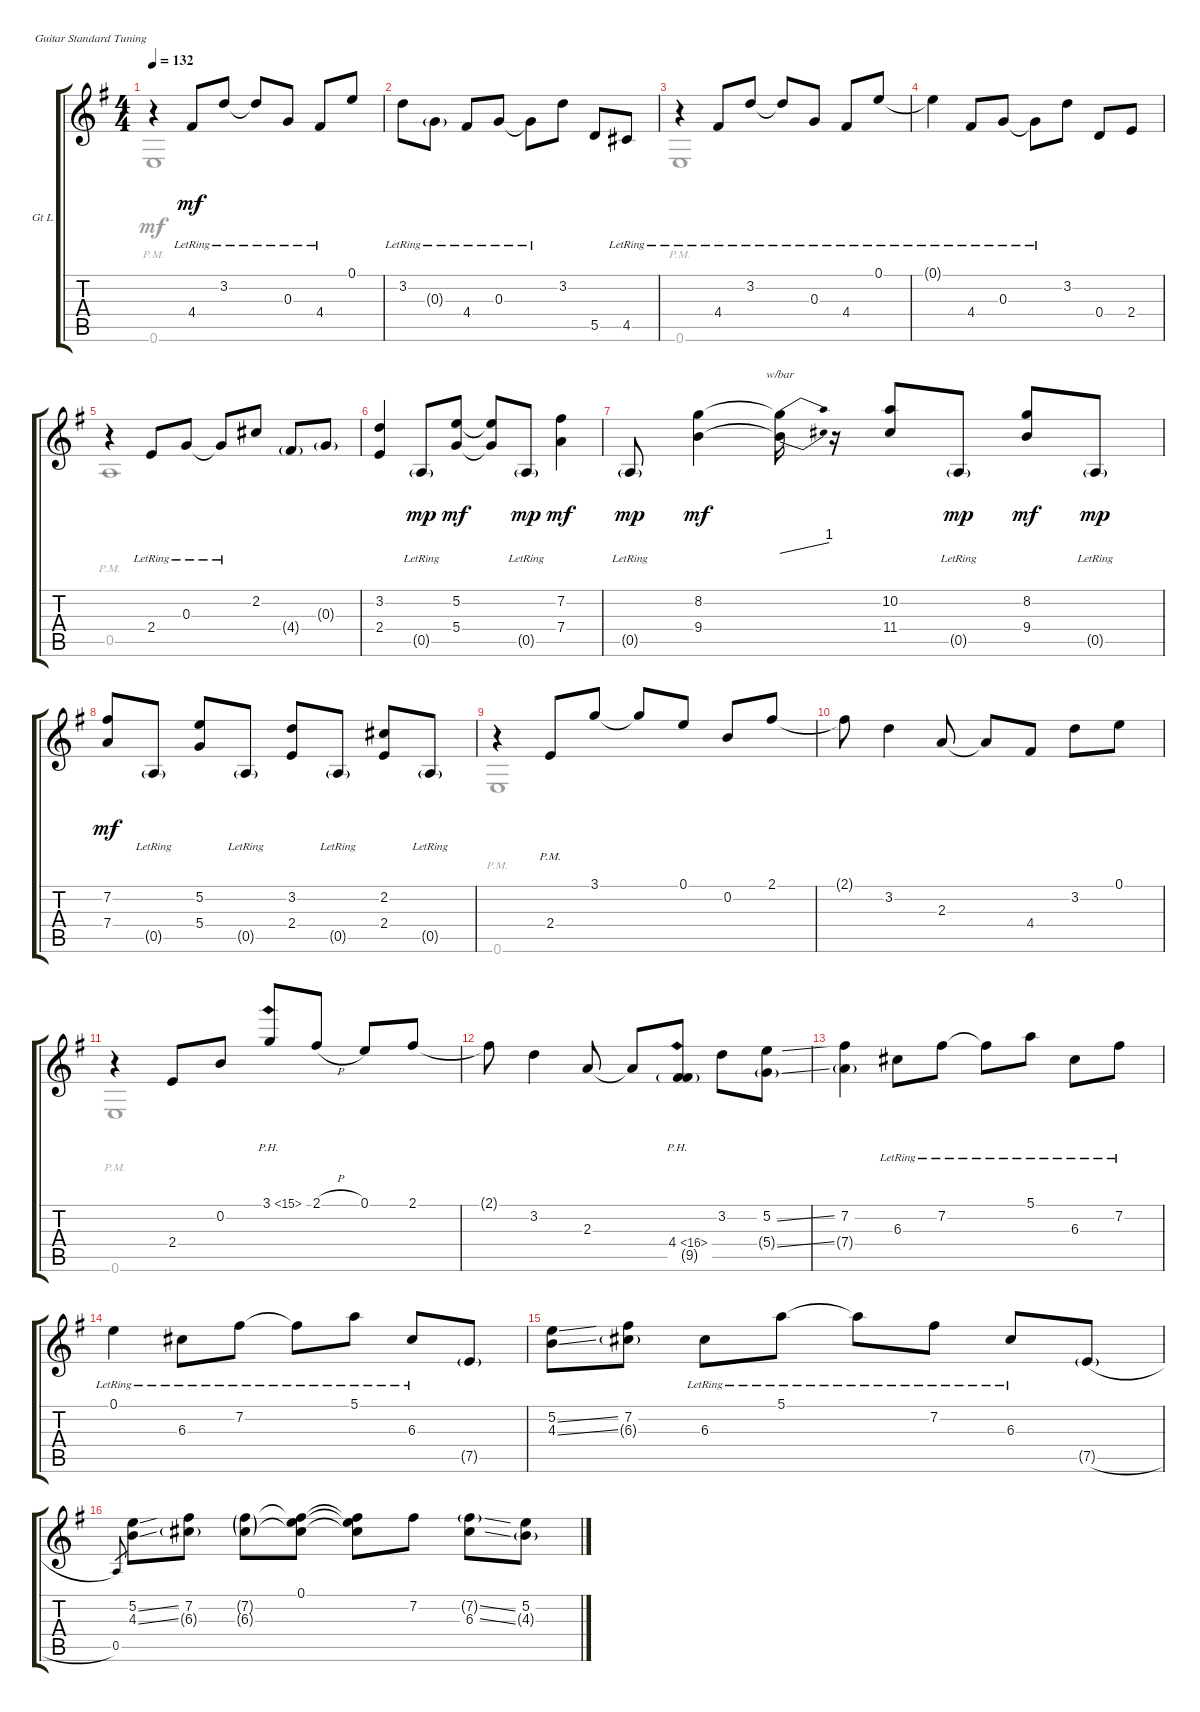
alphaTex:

\bracketExtendMode groupsimilarinstruments
\firstSystemTrackNameOrientation horizontal
\otherSystemsTrackNameOrientation horizontal
\track ("Guitar - left" "Gt L") {instrument electricguitarclean}
\staff {score tabs}
\tuning (E4 B3 G3 D3 A2 E2)
\voice
\ts (4 4)
\tempo 132
\clef g2
\ks g
r.4{dy mf} 4.4{lr}.8 3.2{lr}.8 3.2{lr t}.8 0.3{lr}.8 4.4{lr}.8 0.1.8 |
3.2{lr}.8 0.3{g lr}.8 4.4{lr}.8 0.3{lr}.8 0.3{lr t}.8 3.2.8 5.5.8 4.5{lr}.8 |
r.4 4.4{lr}.8 3.2{lr}.8 3.2{lr t}.8 0.3{lr}.8 4.4{lr}.8 0.1{lr}.8 |
0.1{lr t}.4 4.4{lr}.8 0.3{lr}.8 0.3{lr t}.8 3.2.8 0.4.8 2.4.8 |
r.4 2.4{lr}.8 0.3{lr}.8 0.3{lr t}.8 2.2.8 4.4{g}.8 0.3{g}.8 |
(3.2 2.4).4 0.5{g lr}.8{dy mp} (5.2 5.4).8{dy mf} (5.2{t} 5.4{t}).8 0.5{g lr}.8{dy mp} (7.2 7.4).4{dy mf} |
0.5{g lr}.8{dy mp} (8.2 9.4).4{dy mf} (8.2{t} 9.4{t}).16{tbe (dive default 19.8 0 34.8 4)} r.16 (10.2 11.4).8 0.5{g lr}.8{dy mp} (8.2 9.4).8{dy mf} 0.5{g lr}.8{dy mp} |
(7.2 7.4).8{dy mf} 0.5{g lr}.8 (5.2 5.4).8 0.5{g lr}.8 (3.2 2.4).8 0.5{g lr}.8 (2.2 2.4).8 0.5{g lr}.8 |
r.4 2.4{pm}.8 3.1.8 3.1{t}.8 0.1.8 0.2.8 2.1.8 |
2.1{t}.8 3.2.4 2.3.8 2.3{t}.8 4.4.8 3.2.8 0.1.8 |
r.4 2.4.8 0.2.8 3.1{ph 12}.8 2.1{h}.8 0.1.8 2.1.8 |
2.1{t}.8 3.2.4 2.3.8 2.3{t}.8 (4.4{ph 12} 9.5{g}).8 3.2.8 (5.2{ss} 5.4{ss g}).8 |
(7.2 7.4{g}).4 6.3{lr}.8 7.2{lr}.8 7.2{lr t}.8 5.1{lr}.8 6.3{lr}.8 7.2{lr}.8 |
0.1{lr}.4 6.3{lr}.8 7.2{lr}.8 7.2{lr t}.8 5.1{lr}.8 6.3{lr}.8 7.5{g}.8 |
(5.2{ss} 4.3{ss}).8 (7.2 6.3{g}).8 6.3{lr}.8 5.1{lr}.8 5.1{lr t}.8 7.2{lr}.8 6.3{lr}.8 7.5{h g}.8 |
0.5.8{gr} (5.2{ss} 4.3{ss}).8 (7.2 6.3{g}).8 (6.3{g} 7.2{g}).8 (0.1 7.2{t} 6.3{t}).8 (0.1{t} 7.2{t} 6.3{t}).8 7.2.8 (6.3{ss} 7.2{ss g}).8 (4.3{g} 5.2).8
\voice
\clef g2
\ottava regular
\simile none
\ks g
0.6{pm}.1{dy mf} |
|
0.6{pm}.1 |
|
0.5{pm}.1 |
|
|
|
0.6{pm}.1 |
|
0.6{pm}.1 |
|
|
|
|
